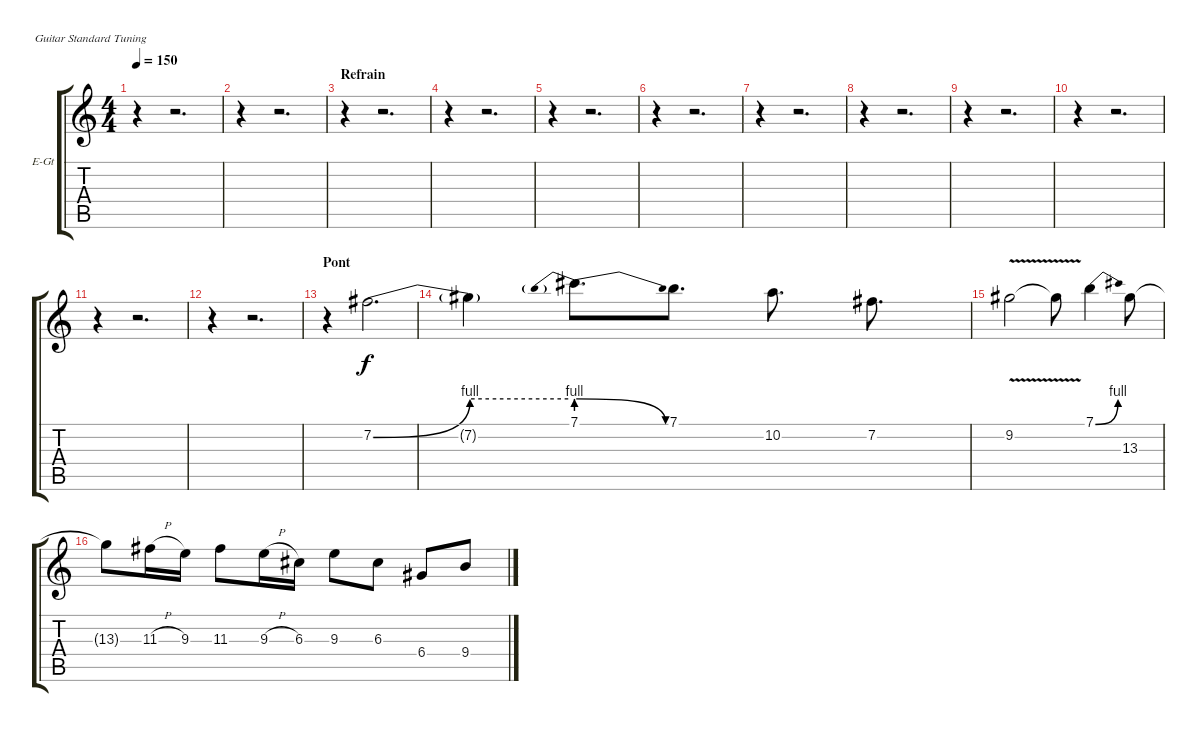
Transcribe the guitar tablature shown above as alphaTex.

\bracketExtendMode groupsimilarinstruments
\firstSystemTrackNameOrientation horizontal
\otherSystemsTrackNameOrientation horizontal
\track ("Guitare 3" "E-Gt") {instrument overdrivenguitar}
\staff {score tabs}
\tuning (E4 B3 G3 D3 A2 E2)
\ts (4 4)
\tempo 150
\clef g2
\ks c
r.4{dy f} r.2{d} |
r.4 r.2{d} |
\section ("" "Refrain")
r.4 r.2{d} |
r.4 r.2{d} |
r.4 r.2{d} |
r.4 r.2{d} |
r.4 r.2{d} |
r.4 r.2{d} |
r.4 r.2{d} |
r.4 r.2{d} |
r.4 r.2{d} |
r.4 r.2{d} |
\section ("" "Pont")
r.4 7.2{be (bend 0 0 60 4)}.2{d} |
7.2{be (hold 0 4 60 4) t}.4 7.1{be (prebendrelease 0 4 60 0)}.8{d} 7.1.8{d} 10.2.8{d} 7.2.8{d} |
9.2{v}.2 9.2{v t}.8 7.1{be (bend 0 0 60 4)}.4 13.3.8 |
13.3{t}.8 11.3{h}.16 9.3.16 11.3.8 9.3{h}.16 6.3.16 9.3.8 6.3.8 6.4.8 9.4.8
